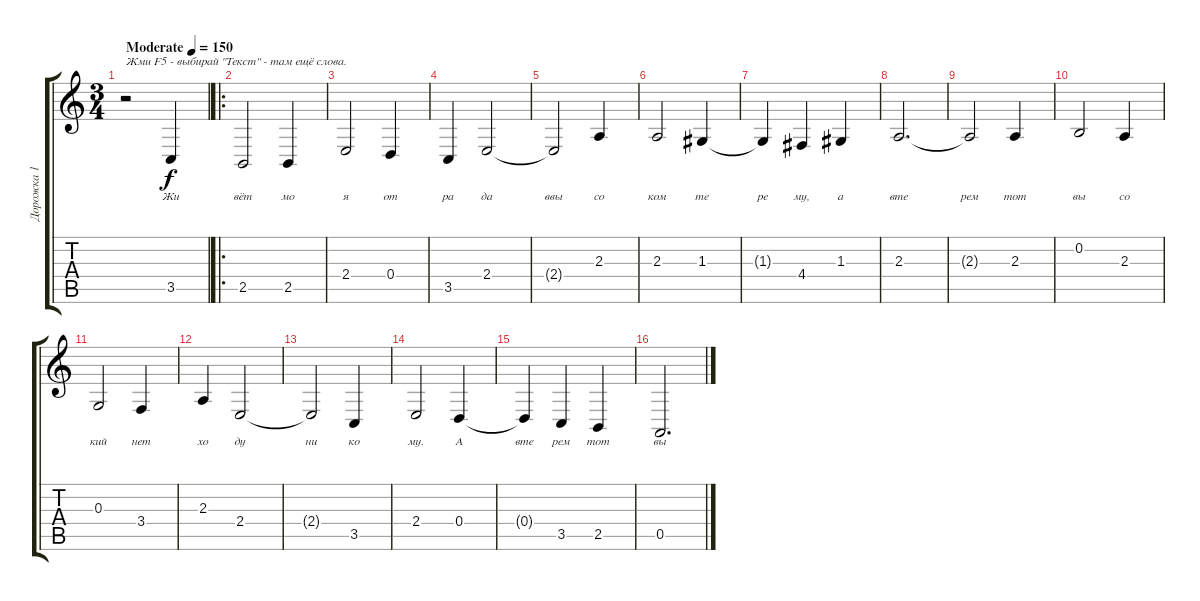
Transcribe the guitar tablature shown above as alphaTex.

\track ("Дорожка 1" "Дорожка 1") {instrument oboe}
\staff {score tabs}
\tuning (E4 B3 G3 D3 A2 E2) {hide}
\ts (3 4)
\tempo (150 "Moderate")
\clef g2
\ks c
r.2{txt "Жми F5 - выбирай \"Текст\" - там ещё слова. " dy f instrument oboe} 3.5.4{lyrics (0 "Жи") lyrics (1 "") lyrics (2 "") lyrics (3 "") lyrics (4 "")} |
\ro
2.5.2{lyrics (0 "вёт") lyrics (1 "") lyrics (2 "") lyrics (3 "") lyrics (4 "")} 2.5.4{lyrics (0 "мо") lyrics (1 "") lyrics (2 "") lyrics (3 "") lyrics (4 "")} |
2.4.2{lyrics (0 "я") lyrics (1 "") lyrics (2 "") lyrics (3 "") lyrics (4 "")} 0.4.4{lyrics (0 "от") lyrics (1 "") lyrics (2 "") lyrics (3 "") lyrics (4 "")} |
3.5.4{lyrics (0 "ра") lyrics (1 "") lyrics (2 "") lyrics (3 "") lyrics (4 "")} 2.4.2{lyrics (0 "да") lyrics (1 "") lyrics (2 "") lyrics (3 "") lyrics (4 "")} |
2.4{t}.2{lyrics (0 "ввы") lyrics (1 "") lyrics (2 "") lyrics (3 "") lyrics (4 "")} 2.3.4{lyrics (0 "со") lyrics (1 "") lyrics (2 "") lyrics (3 "") lyrics (4 "")} |
2.3.2{lyrics (0 "ком") lyrics (1 "") lyrics (2 "") lyrics (3 "") lyrics (4 "")} 1.3.4{lyrics (0 "те") lyrics (1 "") lyrics (2 "") lyrics (3 "") lyrics (4 "")} |
1.3{t}.4{lyrics (0 "ре") lyrics (1 "") lyrics (2 "") lyrics (3 "") lyrics (4 "")} 4.4.4{lyrics (0 "му,") lyrics (1 "") lyrics (2 "") lyrics (3 "") lyrics (4 "")} 1.3.4{lyrics (0 "а") lyrics (1 "") lyrics (2 "") lyrics (3 "") lyrics (4 "")} |
2.3.2{d lyrics (0 "вте") lyrics (1 "") lyrics (2 "") lyrics (3 "") lyrics (4 "")} |
2.3{t}.2{lyrics (0 "рем") lyrics (1 "") lyrics (2 "") lyrics (3 "") lyrics (4 "")} 2.3.4{lyrics (0 "тот") lyrics (1 "") lyrics (2 "") lyrics (3 "") lyrics (4 "")} |
0.2.2{lyrics (0 "вы") lyrics (1 "") lyrics (2 "") lyrics (3 "") lyrics (4 "")} 2.3.4{lyrics (0 "со") lyrics (1 "") lyrics (2 "") lyrics (3 "") lyrics (4 "")} |
0.3.2{lyrics (0 "кий") lyrics (1 "") lyrics (2 "") lyrics (3 "") lyrics (4 "")} 3.4.4{lyrics (0 "нет") lyrics (1 "") lyrics (2 "") lyrics (3 "") lyrics (4 "")} |
2.3.4{lyrics (0 "хо") lyrics (1 "") lyrics (2 "") lyrics (3 "") lyrics (4 "")} 2.4.2{lyrics (0 "ду") lyrics (1 "") lyrics (2 "") lyrics (3 "") lyrics (4 "")} |
2.4{t}.2{lyrics (0 "ни") lyrics (1 "") lyrics (2 "") lyrics (3 "") lyrics (4 "")} 3.5.4{lyrics (0 "ко") lyrics (1 "") lyrics (2 "") lyrics (3 "") lyrics (4 "")} |
2.4.2{lyrics (0 "му.") lyrics (1 "") lyrics (2 "") lyrics (3 "") lyrics (4 "")} 0.4.4{lyrics (0 "А") lyrics (1 "") lyrics (2 "") lyrics (3 "") lyrics (4 "")} |
0.4{t}.4{lyrics (0 "вте") lyrics (1 "") lyrics (2 "") lyrics (3 "") lyrics (4 "")} 3.5.4{lyrics (0 "рем") lyrics (1 "") lyrics (2 "") lyrics (3 "") lyrics (4 "")} 2.5.4{lyrics (0 "тот") lyrics (1 "") lyrics (2 "") lyrics (3 "") lyrics (4 "")} |
0.5.2{d lyrics (0 "вы") lyrics (1 "") lyrics (2 "") lyrics (3 "") lyrics (4 "")}
